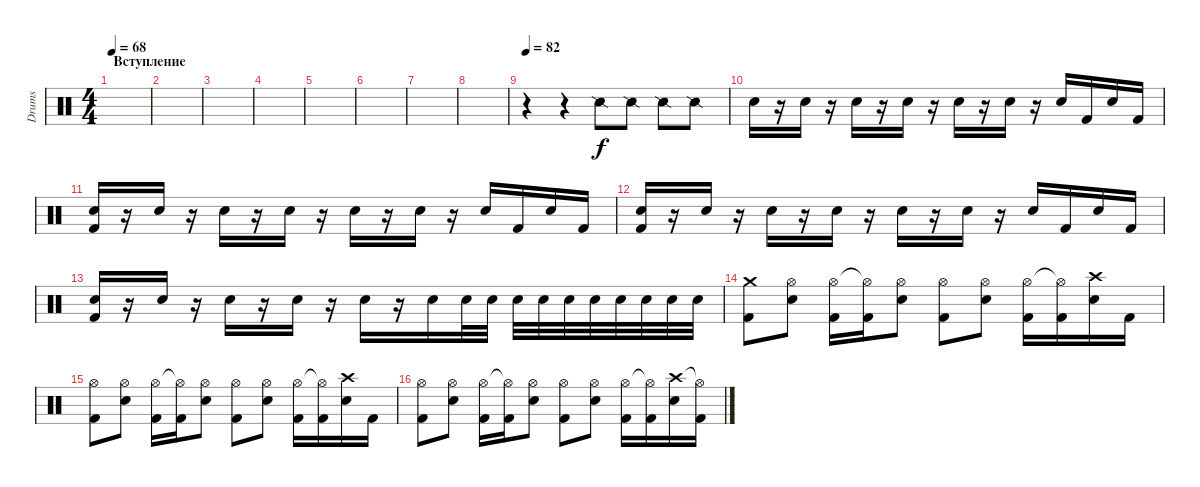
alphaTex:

\track ("Drums" "Drums") {instrument percussion}
\staff {score}
\articulation defaults
\ts (4 4)
\section ("" "Вступление")
\tempo 68
\clef neutral
\ks c
|
|
|
|
|
|
|
|
\tempo 82
r.4 r.4 "Snare (side stick) 2".8 "Snare (side stick) 2".8 "Snare (side stick) 2".8 "Snare (side stick) 2".8 |
"Electric Snare (hit)".16 r.16 "Electric Snare (hit)".16 r.16 "Electric Snare (hit)".16 r.16 "Electric Snare (hit)".16 r.16 "Electric Snare (hit)".16 r.16 "Electric Snare (hit)".16 r.16 "Electric Snare (hit)".16 "Kick (hit) 2".16 "Electric Snare (hit)".16 "Kick (hit) 2".16 |
("Kick (hit) 2" "Electric Snare (hit)").16 r.16 "Electric Snare (hit)".16 r.16 "Electric Snare (hit)".16 r.16 "Electric Snare (hit)".16 r.16 "Electric Snare (hit)".16 r.16 "Electric Snare (hit)".16 r.16 "Electric Snare (hit)".16 "Kick (hit) 2".16 "Electric Snare (hit)".16 "Kick (hit) 2".16 |
("Kick (hit) 2" "Electric Snare (hit)").16 r.16 "Electric Snare (hit)".16 r.16 "Electric Snare (hit)".16 r.16 "Electric Snare (hit)".16 r.16 "Electric Snare (hit)".16 r.16 "Electric Snare (hit)".16 r.16 "Electric Snare (hit)".16 "Kick (hit) 2".16 "Electric Snare (hit)".16 "Kick (hit) 2".16 |
("Kick (hit) 2" "Electric Snare (hit)").16 r.16 "Electric Snare (hit)".16 r.16 "Electric Snare (hit)".16 r.16 "Electric Snare (hit)".16 r.16 "Electric Snare (hit)".16 r.16 "Electric Snare (hit)".16 "Electric Snare (hit)".32 "Electric Snare (hit)".32 "Electric Snare (hit)".32 "Electric Snare (hit)".32 "Electric Snare (hit)".32 "Electric Snare (hit)".32 "Electric Snare (hit)".32 "Electric Snare (hit)".32 "Electric Snare (hit)".32 "Electric Snare (hit)".32 |
("Crash medium (hit)" "Kick (hit) 2").8 ("Hi-Hat (open)" "Electric Snare (hit)").8 ("Hi-Hat (open)" "Kick (hit) 2").16 ("Hi-Hat (open)"{t} "Kick (hit) 2").16 ("Hi-Hat (open)" "Electric Snare (hit)").8 ("Hi-Hat (open)" "Kick (hit) 2").8 ("Hi-Hat (open)" "Electric Snare (hit)").8 ("Hi-Hat (open)" "Kick (hit) 2").16 ("Hi-Hat (open)"{t} "Kick (hit) 2").16 ("Crash high (hit)" "Electric Snare (hit)").16 "Kick (hit) 2".16 |
("Hi-Hat (open)" "Kick (hit) 2").8 ("Hi-Hat (open)" "Electric Snare (hit)").8 ("Hi-Hat (open)" "Kick (hit) 2").16 ("Hi-Hat (open)"{t} "Kick (hit) 2").16 ("Hi-Hat (open)" "Electric Snare (hit)").8 ("Hi-Hat (open)" "Kick (hit) 2").8 ("Hi-Hat (open)" "Electric Snare (hit)").8 ("Hi-Hat (open)" "Kick (hit) 2").16 ("Hi-Hat (open)"{t} "Kick (hit) 2").16 ("Crash high (hit)" "Electric Snare (hit)").16 "Kick (hit) 2".16 |
("Hi-Hat (open)" "Kick (hit) 2").8 ("Hi-Hat (open)" "Electric Snare (hit)").8 ("Hi-Hat (open)" "Kick (hit) 2").16 ("Hi-Hat (open)"{t} "Kick (hit) 2").16 ("Hi-Hat (open)" "Electric Snare (hit)").8 ("Hi-Hat (open)" "Kick (hit) 2").8 ("Hi-Hat (open)" "Electric Snare (hit)").8 ("Hi-Hat (open)" "Kick (hit) 2").16 ("Hi-Hat (open)"{t} "Kick (hit) 2").16 ("Crash high (hit)" "Electric Snare (hit)").16 ("Hi-Hat (open)"{t} "Kick (hit) 2").16
